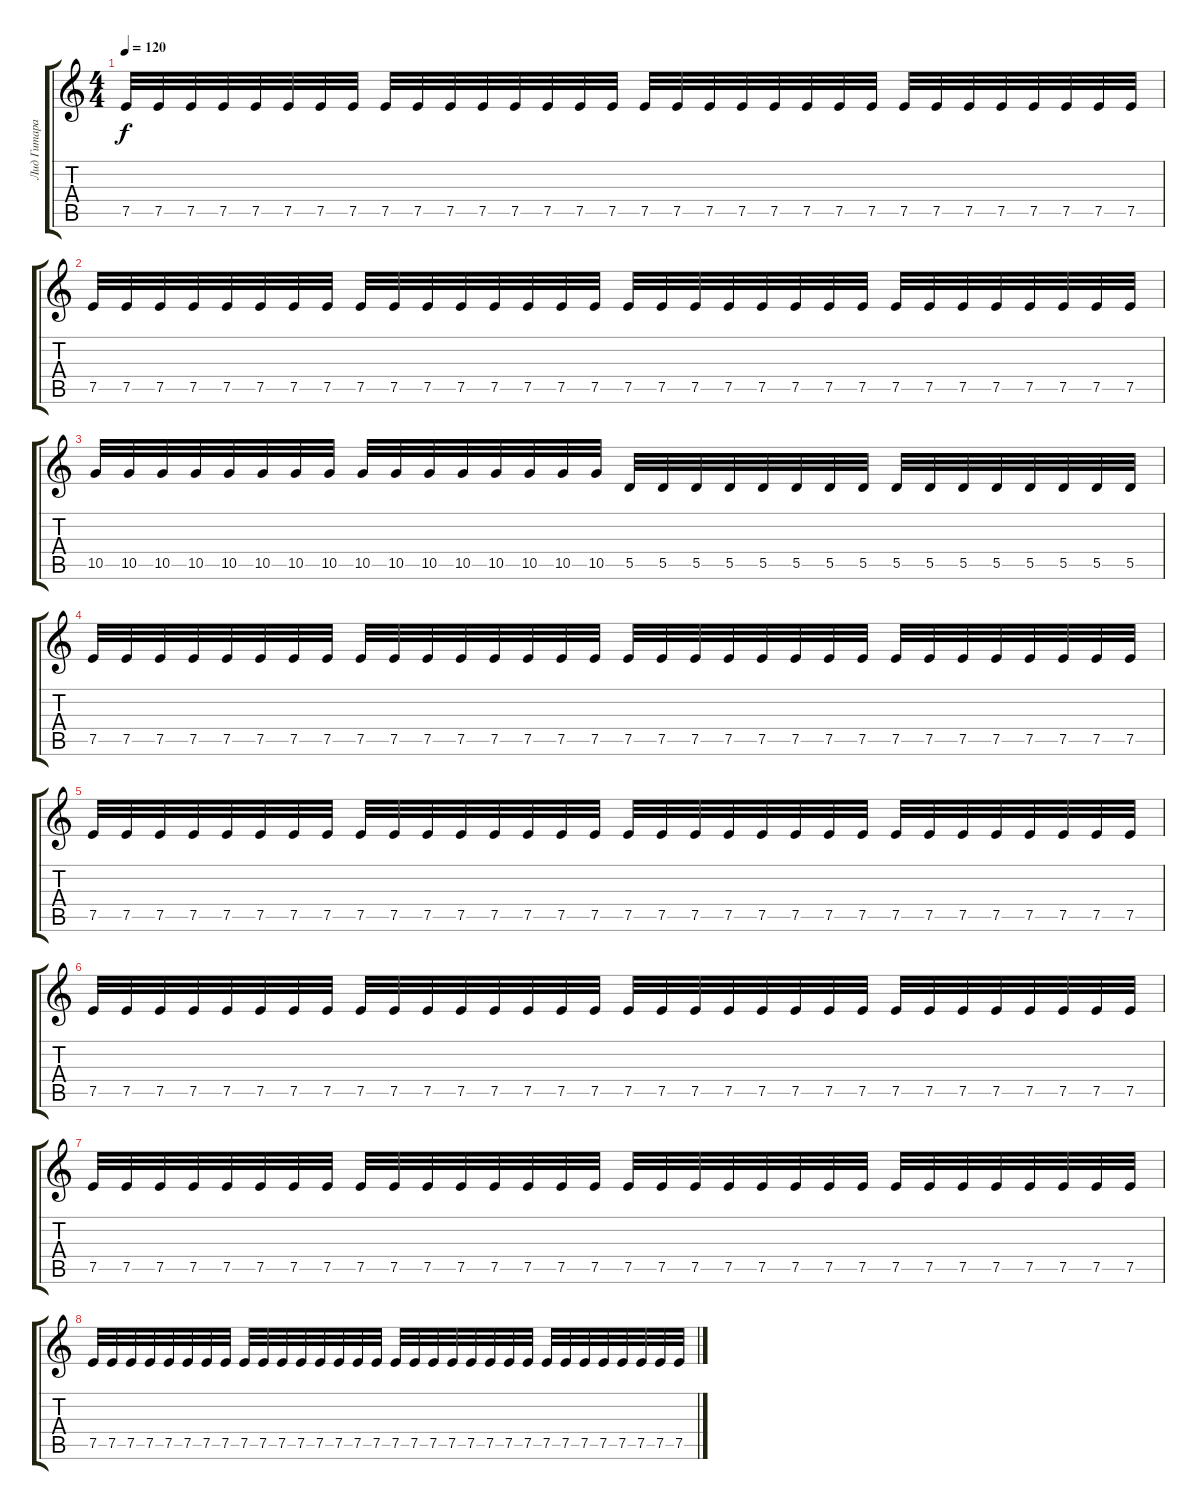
\track ("Лид Гитара" "Лид Гитара") {instrument overdrivenguitar}
\staff {score tabs}
\tuning (E4 B3 G3 D3 A2 E2) {hide}
\ts (4 4)
\tempo 120
\clef g2
\ks c
7.5.32{dy f} 7.5.32 7.5.32 7.5.32 7.5.32 7.5.32 7.5.32 7.5.32 7.5.32 7.5.32 7.5.32 7.5.32 7.5.32 7.5.32 7.5.32 7.5.32 7.5.32 7.5.32 7.5.32 7.5.32 7.5.32 7.5.32 7.5.32 7.5.32 7.5.32 7.5.32 7.5.32 7.5.32 7.5.32 7.5.32 7.5.32 7.5.32 |
7.5.32 7.5.32 7.5.32 7.5.32 7.5.32 7.5.32 7.5.32 7.5.32 7.5.32 7.5.32 7.5.32 7.5.32 7.5.32 7.5.32 7.5.32 7.5.32 7.5.32 7.5.32 7.5.32 7.5.32 7.5.32 7.5.32 7.5.32 7.5.32 7.5.32 7.5.32 7.5.32 7.5.32 7.5.32 7.5.32 7.5.32 7.5.32 |
10.5.32 10.5.32 10.5.32 10.5.32 10.5.32 10.5.32 10.5.32 10.5.32 10.5.32 10.5.32 10.5.32 10.5.32 10.5.32 10.5.32 10.5.32 10.5.32 5.5.32 5.5.32 5.5.32 5.5.32 5.5.32 5.5.32 5.5.32 5.5.32 5.5.32 5.5.32 5.5.32 5.5.32 5.5.32 5.5.32 5.5.32 5.5.32 |
7.5.32 7.5.32 7.5.32 7.5.32 7.5.32 7.5.32 7.5.32 7.5.32 7.5.32 7.5.32 7.5.32 7.5.32 7.5.32 7.5.32 7.5.32 7.5.32 7.5.32 7.5.32 7.5.32 7.5.32 7.5.32 7.5.32 7.5.32 7.5.32 7.5.32 7.5.32 7.5.32 7.5.32 7.5.32 7.5.32 7.5.32 7.5.32 |
7.5.32 7.5.32 7.5.32 7.5.32 7.5.32 7.5.32 7.5.32 7.5.32 7.5.32 7.5.32 7.5.32 7.5.32 7.5.32 7.5.32 7.5.32 7.5.32 7.5.32 7.5.32 7.5.32 7.5.32 7.5.32 7.5.32 7.5.32 7.5.32 7.5.32 7.5.32 7.5.32 7.5.32 7.5.32 7.5.32 7.5.32 7.5.32 |
7.5.32 7.5.32 7.5.32 7.5.32 7.5.32 7.5.32 7.5.32 7.5.32 7.5.32 7.5.32 7.5.32 7.5.32 7.5.32 7.5.32 7.5.32 7.5.32 7.5.32 7.5.32 7.5.32 7.5.32 7.5.32 7.5.32 7.5.32 7.5.32 7.5.32 7.5.32 7.5.32 7.5.32 7.5.32 7.5.32 7.5.32 7.5.32 |
7.5.32 7.5.32 7.5.32 7.5.32 7.5.32 7.5.32 7.5.32 7.5.32 7.5.32 7.5.32 7.5.32 7.5.32 7.5.32 7.5.32 7.5.32 7.5.32 7.5.32 7.5.32 7.5.32 7.5.32 7.5.32 7.5.32 7.5.32 7.5.32 7.5.32 7.5.32 7.5.32 7.5.32 7.5.32 7.5.32 7.5.32 7.5.32 |
7.5.32 7.5.32 7.5.32 7.5.32 7.5.32 7.5.32 7.5.32 7.5.32 7.5.32 7.5.32 7.5.32 7.5.32 7.5.32 7.5.32 7.5.32 7.5.32 7.5.32 7.5.32 7.5.32 7.5.32 7.5.32 7.5.32 7.5.32 7.5.32 7.5.32 7.5.32 7.5.32 7.5.32 7.5.32 7.5.32 7.5.32 7.5.32
